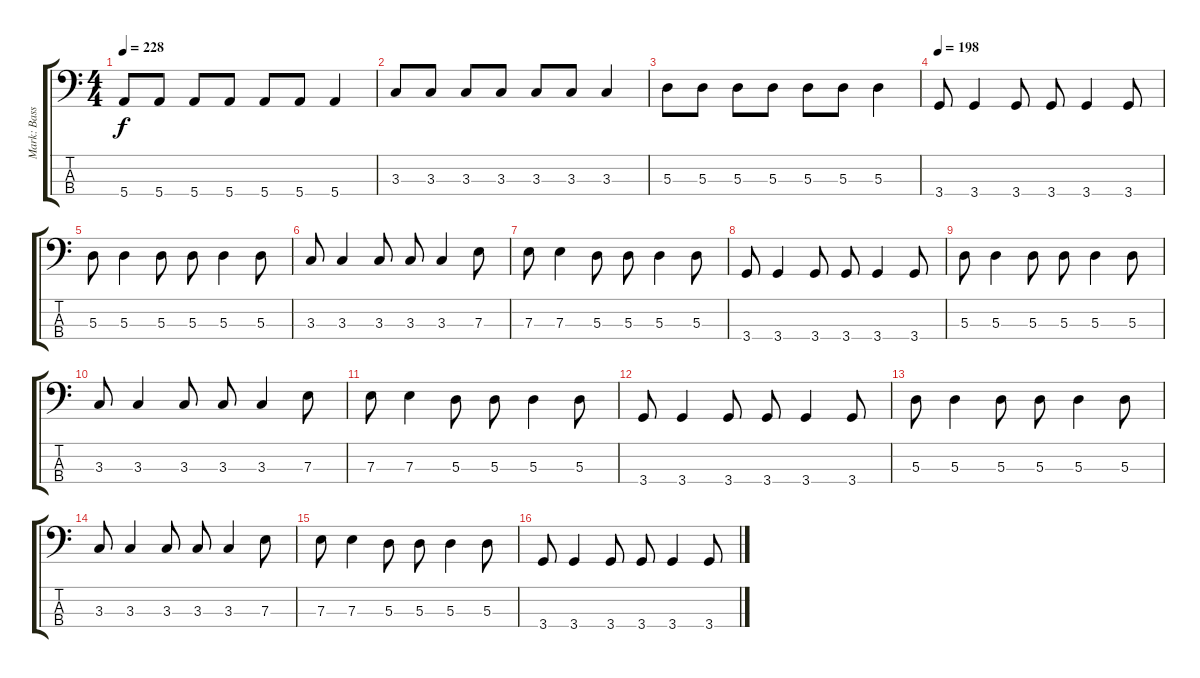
\track ("Mark: Bass" "Mark: Bass") {instrument electricbassfinger}
\staff {score tabs}
\tuning (G2 D2 A1 E1) {hide}
\ts (4 4)
\tempo 228
\clef f4
\ks c
5.4.8{dy f} 5.4.8 5.4.8 5.4.8 5.4.8 5.4.8 5.4.4 |
3.3.8 3.3.8 3.3.8 3.3.8 3.3.8 3.3.8 3.3.4 |
5.3.8 5.3.8 5.3.8 5.3.8 5.3.8 5.3.8 5.3.4 |
\tempo 198
3.4.8 3.4.4 3.4.8 3.4.8 3.4.4 3.4.8 |
5.3.8 5.3.4 5.3.8 5.3.8 5.3.4 5.3.8 |
3.3.8 3.3.4 3.3.8 3.3.8 3.3.4 7.3.8 |
7.3.8 7.3.4 5.3.8 5.3.8 5.3.4 5.3.8 |
3.4.8 3.4.4 3.4.8 3.4.8 3.4.4 3.4.8 |
5.3.8 5.3.4 5.3.8 5.3.8 5.3.4 5.3.8 |
3.3.8 3.3.4 3.3.8 3.3.8 3.3.4 7.3.8 |
7.3.8 7.3.4 5.3.8 5.3.8 5.3.4 5.3.8 |
3.4.8 3.4.4 3.4.8 3.4.8 3.4.4 3.4.8 |
5.3.8 5.3.4 5.3.8 5.3.8 5.3.4 5.3.8 |
3.3.8 3.3.4 3.3.8 3.3.8 3.3.4 7.3.8 |
7.3.8 7.3.4 5.3.8 5.3.8 5.3.4 5.3.8 |
3.4.8 3.4.4 3.4.8 3.4.8 3.4.4 3.4.8
